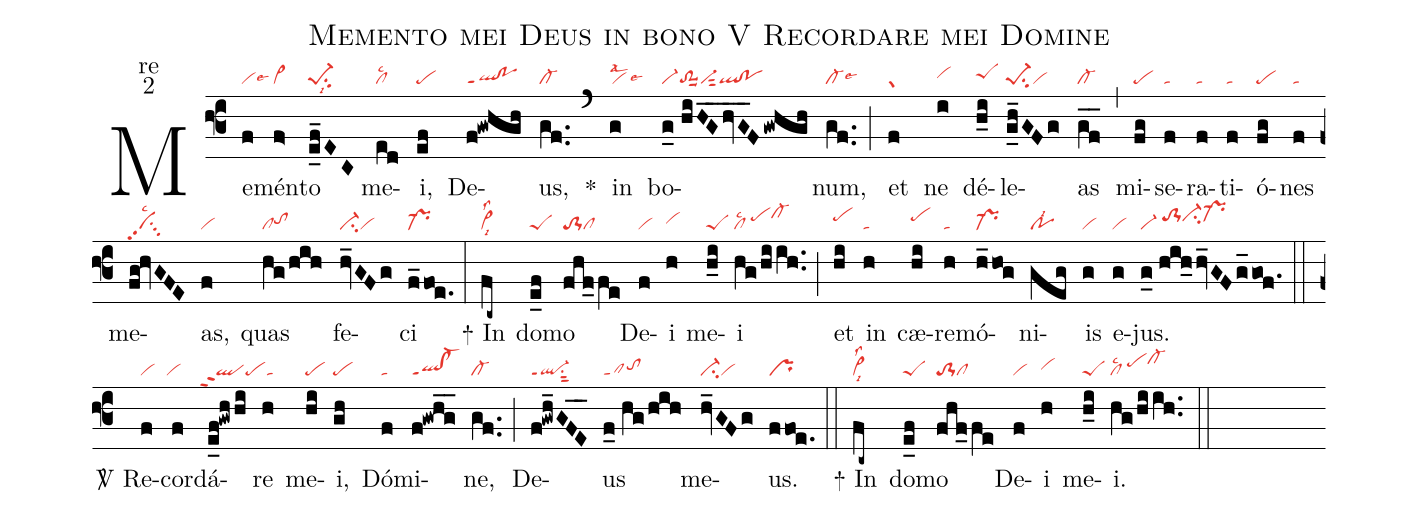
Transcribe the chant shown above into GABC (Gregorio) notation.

name:Memento mei Deus in bono V Recordare mei Domine;
office-part:re;
mode:2;
nabc-lines:1;
%%
(f3) Me(f|vilse6)mén(f>|vi>)to(e_f_EC|pe-1su2lsi8) me(ed|cllsc2)i,(ef|pe) De(f!gwhgh|ql!poppt1)us,(gf..|cl-) <sp>*</sp>(`) in(g|vilsal2lse6) bo(g_0//hiHG__hvG__F/gwhgh|vi-to-1suu1vi-sut2ql!po)num,(gf..|cl-lse6) (;) et(f|gr) ne(i|vihh) dé(h_i|peShh)le(g_h_GFg|pe-1su2vi)as(gf__|cl-) (,) mi(fg|pe)se(f|ta)ra(f|ta)ti(f|ta)ó(fg|pe)nes(f|ta) me(fg!hvGFE|vipp2su3lsc2)as,(f|vi) quas(hg/hih|cltohh) fe(hv_GFg|ci-vi)ci(f_foe.|pr-) (:)

<sp>+</sp> In(fc~|vi>lss2lsi8) do(e_f|peS)mo(fhf_/fe|to-1cl) De(f|vi)i(h|vihh) me(h_i|peS)i(hg/hi/ih..|cllsc2/pehicl-hj) (;) et(hi|pehi) in(h|ta) cæ(hi|pehi)re(h|ta)mó(h_hog|pr-)ni(geg|polsi2)is(g|vi) e(g|vi)jus.(g_0//hih_hv_GFg_gof.|vi-/to-1hici-hipr-hi) (::)

<sp>V/</sp> Re(f|vi)cor(f|`vi)dá(e_f!gwh/hi|``qlppt2pe)re(h|/ta) me(hi|pe)i,(gh|pe) Dó(f|ta)mi(f!gwhg__|ql!cl-ppt1)ne,(gf..|cl-) (;) De(f!gwh_GFE__|ql-ppt1su1sut2)us(f_0//hg/hih|clppt1tohh) me(hv_GFg|ci-vi)us.(ffoe.|pr) (::)

<sp>+</sp> In(fc~|vi>lss2lsi8) do(e_f|peS)mo(fhf_/fe|to-1cl) De(f|vi)i(h|vihh) me(h_i|peS)i.(hg/hi/ih..|cllsc2/pehicl-hj) (::)
